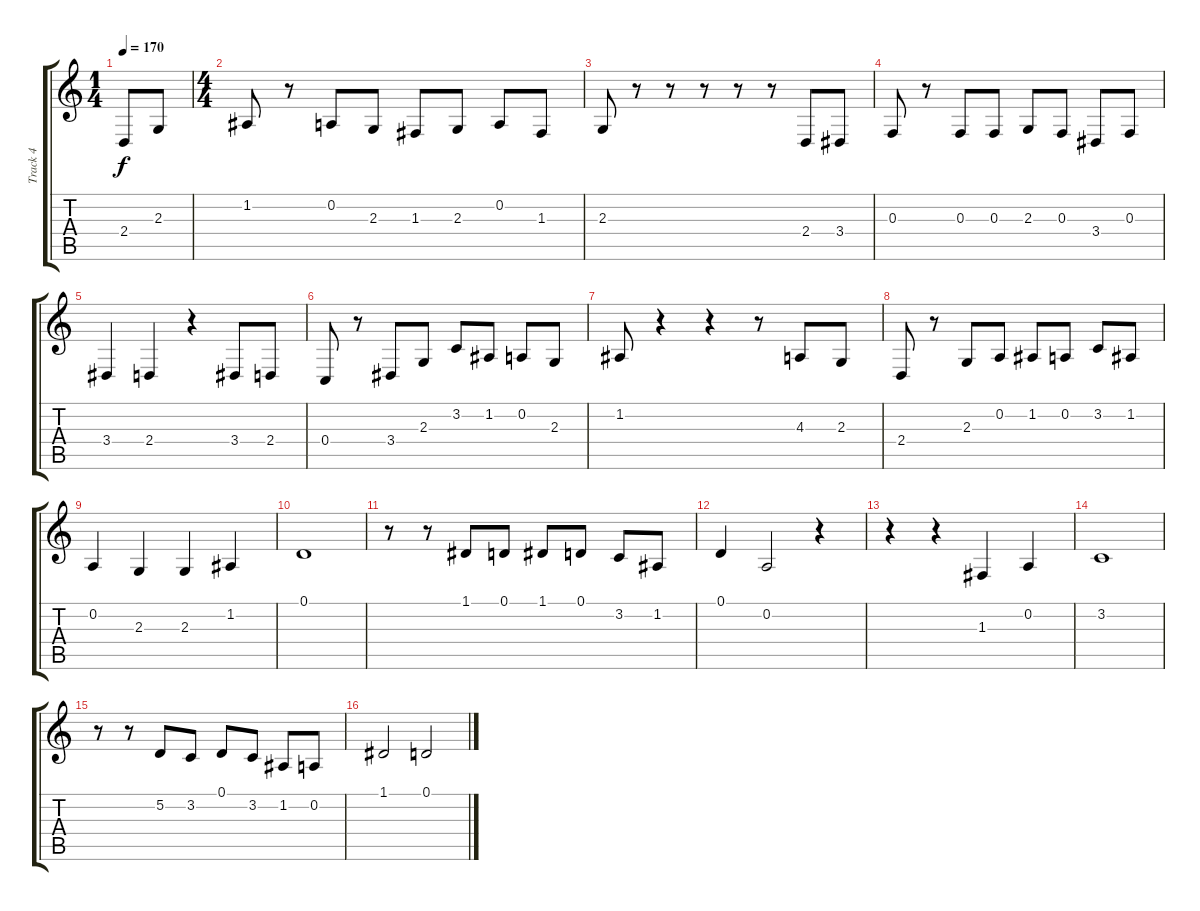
\track ("Track 4" "Track 4") {instrument acousticgrandpiano}
\staff {score tabs}
\tuning (D4 A3 F3 C3 G2 D2) {hide}
\ts (1 4)
\tempo 170
\clef g2
\ks c
2.4.8{dy f instrument acousticgrandpiano} 2.3.8 |
\ts (4 4)
1.2.8 r.8 0.2.8 2.3.8 1.3.8 2.3.8 0.2.8 1.3.8 |
2.3.8 r.8 r.8 r.8 r.8 r.8 2.4.8 3.4.8 |
0.3.8 r.8 0.3.8 0.3.8 2.3.8 0.3.8 3.4.8 0.3.8 |
3.4.4 2.4.4 r.4 3.4.8 2.4.8 |
0.4.8 r.8 3.4.8 2.3.8 3.2.8 1.2.8 0.2.8 2.3.8 |
1.2.8 r.4 r.4 r.8 4.3.8 2.3.8 |
2.4.8 r.8 2.3.8 0.2.8 1.2.8 0.2.8 3.2.8 1.2.8 |
0.2.4 2.3.4 2.3.4 1.2.4 |
0.1.1 |
r.8 r.8 1.1.8 0.1.8 1.1.8 0.1.8 3.2.8 1.2.8 |
0.1.4 0.2.2 r.4 |
r.4 r.4 1.3.4 0.2.4 |
3.2.1 |
r.8 r.8 5.2.8 3.2.8 0.1.8 3.2.8 1.2.8 0.2.8 |
1.1.2 0.1.2
